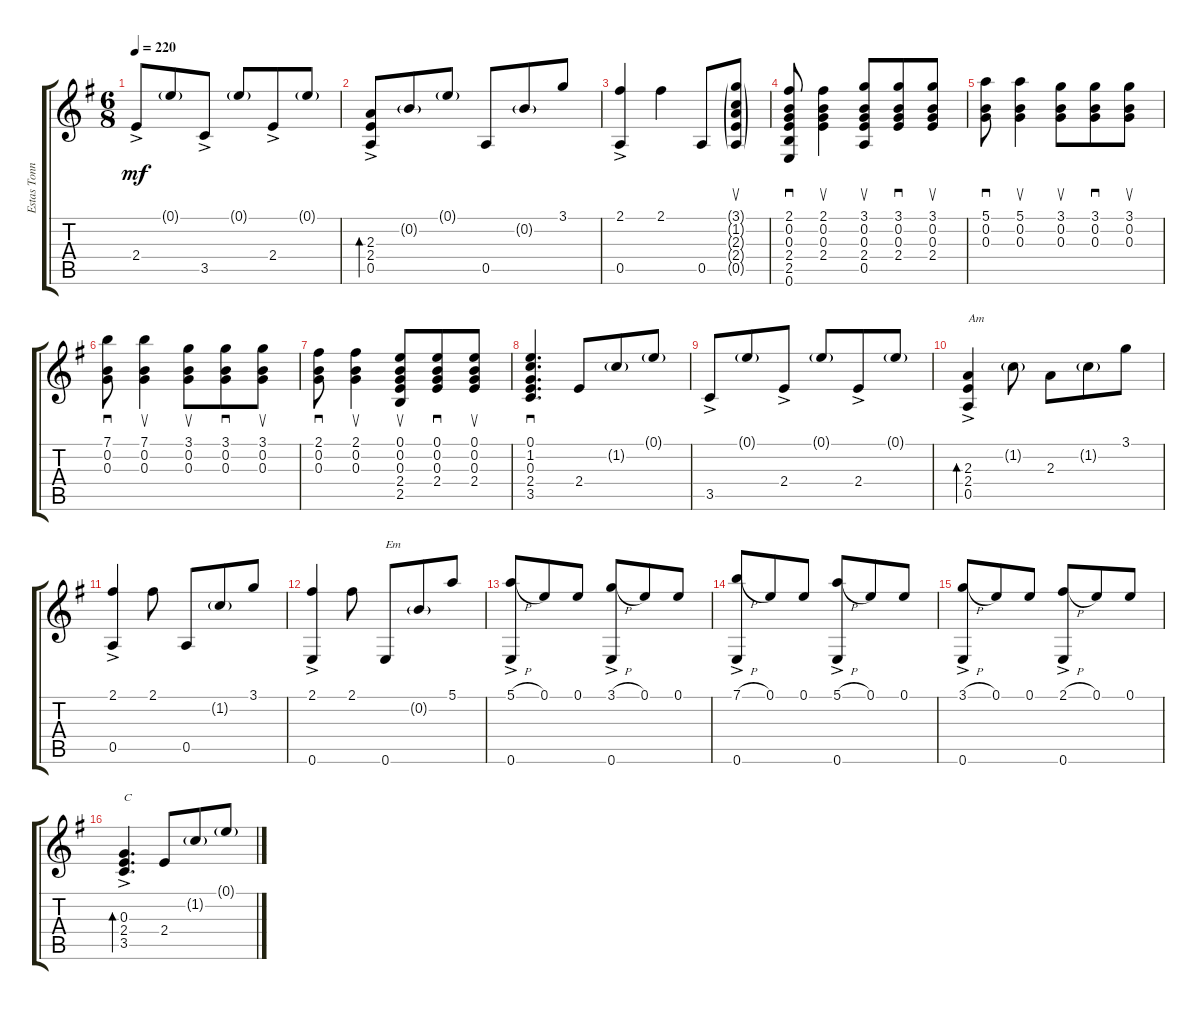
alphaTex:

\track ("Estas Tonné" "Estas Tonn") {instrument acousticguitarnylon}
\staff {score tabs}
\tuning (E4 B3 G3 D3 A2 E2) {hide}
\ts (6 8)
\tempo 220
\clef g2
\ks eminor
2.4{ac}.8{dy mf} 0.1{g}.8 3.5{ac}.8 0.1{g}.8 2.4{ac}.8 0.1{g}.8 |
(2.3 2.4 0.5{ac}).8{bd 30} 0.2{g}.8 0.1{g}.8 0.5.8 0.2{g}.8 3.1.8 |
(2.1{ac} 0.5).4 2.1.4 0.5.8 (3.1{g} 1.2{g} 2.3{g} 2.4{g} 0.5{g}).8{su} |
(2.1 0.2 0.3 2.4 2.5 0.6).8{sd} (2.1 0.2 0.3 2.4).4{su} (3.1 0.2 0.3 2.4 0.5).8{su} (3.1 0.2 0.3 2.4).8{sd} (3.1 0.2 0.3 2.4).8{su} |
(5.1 0.2 0.3).8{sd} (5.1 0.2 0.3).4{su} (3.1 0.2 0.3).8{su} (3.1 0.2 0.3).8{sd} (3.1 0.2 0.3).8{su} |
(7.1 0.2 0.3).8{sd} (7.1 0.2 0.3).4{su} (3.1 0.2 0.3).8{su} (3.1 0.2 0.3).8{sd} (3.1 0.2 0.3).8{su} |
(2.1 0.2 0.3).8{sd} (2.1 0.2 0.3).4{su} (0.1 0.2 0.3 2.4 2.5).8{su} (0.1 0.2 0.3 2.4).8{sd} (0.1 0.2 0.3 2.4).8{su} |
(0.1 1.2 0.3 2.4 3.5).4{d sd} 2.4.8 1.2{g}.8 0.1{g}.8 |
3.5{ac}.8 0.1{g}.8 2.4{ac}.8 0.1{g}.8 2.4{ac}.8 0.1{g}.8 |
(2.3 2.4 0.5{ac}).4{bd 30 txt "Am"} 1.2{g}.8 2.3.8 1.2{g}.8 3.1.8 |
(2.1{ac} 0.5).4 2.1.8 0.5.8 1.2{g}.8 3.1.8 |
(2.1{ac} 0.6).4 2.1.8 0.6.8{txt "Em"} 0.2{g}.8 5.1.8 |
(5.1{h ac} 0.6).8 0.1.8 0.1.8 (3.1{h ac} 0.6).8 0.1.8 0.1.8 |
(7.1{h ac} 0.6).8 0.1.8 0.1.8 (5.1{h ac} 0.6).8 0.1.8 0.1.8 |
(3.1{h ac} 0.6).8 0.1.8 0.1.8 (2.1{h ac} 0.6).8 0.1.8 0.1.8 |
(0.3 2.4 3.5{ac}).4{d bd 30 txt "C"} 2.4.8 1.2{g}.8 0.1{g}.8
